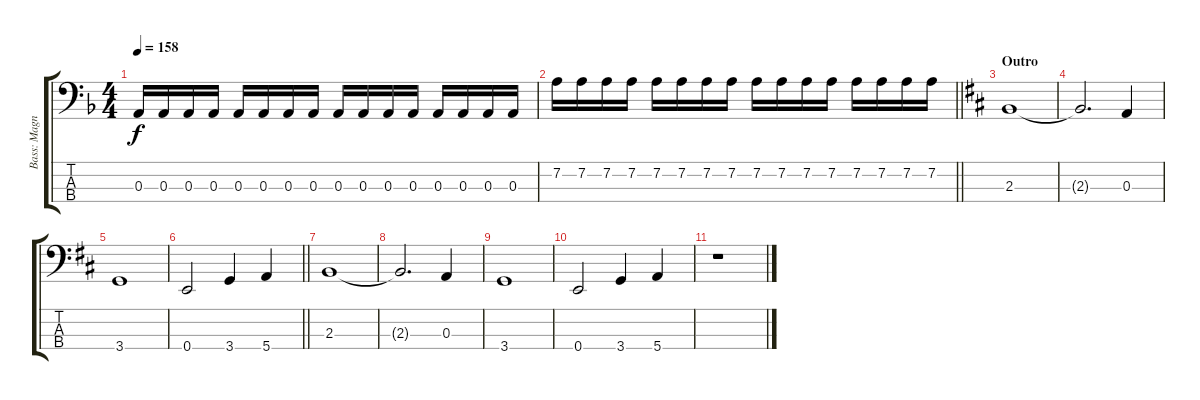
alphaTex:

\track ("Bass: Magnus Ek" "Bass: Magn") {instrument electricbassfinger}
\staff {score tabs}
\tuning (G2 D2 A1 E1) {hide}
\ts (4 4)
\tempo 158
\clef f4
\ks dminor
0.3.16{dy f} 0.3.16 0.3.16 0.3.16 0.3.16 0.3.16 0.3.16 0.3.16 0.3.16 0.3.16 0.3.16 0.3.16 0.3.16 0.3.16 0.3.16 0.3.16 |
\barLineRight lightlight
7.2.16 7.2.16 7.2.16 7.2.16 7.2.16 7.2.16 7.2.16 7.2.16 7.2.16 7.2.16 7.2.16 7.2.16 7.2.16 7.2.16 7.2.16 7.2.16 |
\section ("" "Outro")
\ks bminor
2.3.1 |
2.3{t}.2{d} 0.3.4 |
3.4.1 |
\barLineRight lightlight
0.4.2 3.4.4 5.4.4 |
2.3.1 |
2.3{t}.2{d} 0.3.4 |
3.4.1 |
0.4.2 3.4.4 5.4.4 |
r.1
